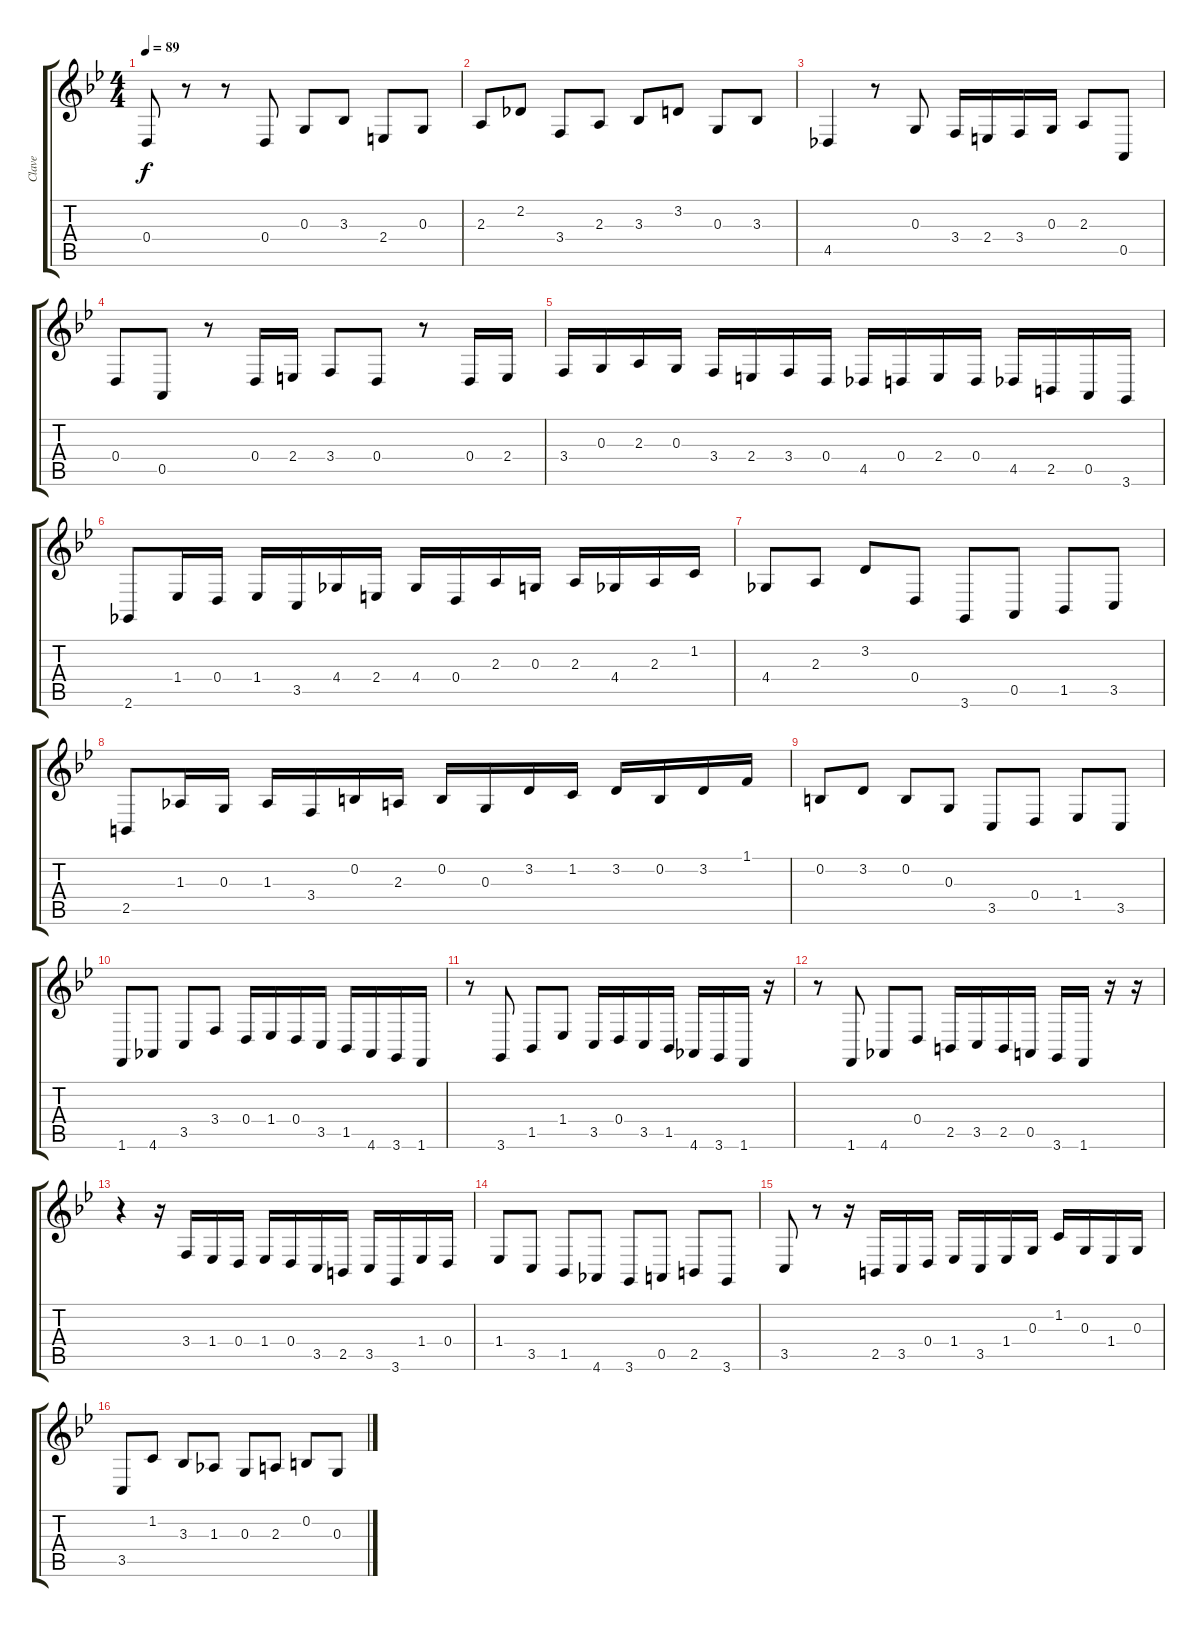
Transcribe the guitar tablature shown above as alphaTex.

\track ("Clave" "Clave") {instrument harpsichord}
\staff {score tabs}
\tuning (E4 B3 G3 D3 A2 E2) {hide}
\ts (4 4)
\tempo 89
\clef g2
\ks gminor
0.4.8{dy f} r.8 r.8 0.4.8 0.3.8 3.3.8 2.4.8 0.3.8 |
2.3.8 2.2.8 3.4.8 2.3.8 3.3.8 3.2.8 0.3.8 3.3.8 |
4.5.4 r.8 0.3.8 3.4.16 2.4.16 3.4.16 0.3.16 2.3.8 0.5.8 |
0.4.8 0.5.8 r.8 0.4.16 2.4.16 3.4.8 0.4.8 r.8 0.4.16 2.4.16 |
3.4.16 0.3.16 2.3.16 0.3.16 3.4.16 2.4.16 3.4.16 0.4.16 4.5.16 0.4.16 2.4.16 0.4.16 4.5.16 2.5.16 0.5.16 3.6.16 |
2.6.8 1.4.16 0.4.16 1.4.16 3.5.16 4.4.16 2.4.16 4.4.16 0.4.16 2.3.16 0.3.16 2.3.16 4.4.16 2.3.16 1.2.16 |
4.4.8 2.3.8 3.2.8 0.4.8 3.6.8 0.5.8 1.5.8 3.5.8 |
2.5.8 1.3.16 0.3.16 1.3.16 3.4.16 0.2.16 2.3.16 0.2.16 0.3.16 3.2.16 1.2.16 3.2.16 0.2.16 3.2.16 1.1.16 |
0.2.8 3.2.8 0.2.8 0.3.8 3.5.8 0.4.8 1.4.8 3.5.8 |
1.6.8 4.6.8 3.5.8 3.4.8 0.4.16 1.4.16 0.4.16 3.5.16 1.5.16 4.6.16 3.6.16 1.6.16 |
r.8 3.6.8 1.5.8 1.4.8 3.5.16 0.4.16 3.5.16 1.5.16 4.6.16 3.6.16 1.6.16 r.16 |
r.8 1.6.8 4.6.8 0.4.8 2.5.16 3.5.16 2.5.16 0.5.16 3.6.16 1.6.16 r.16 r.16 |
r.4 r.16 3.4.16 1.4.16 0.4.16 1.4.16 0.4.16 3.5.16 2.5.16 3.5.16 3.6.16 1.4.16 0.4.16 |
1.4.8 3.5.8 1.5.8 4.6.8 3.6.8 0.5.8 2.5.8 3.6.8 |
3.5.8 r.8 r.16 2.5.16 3.5.16 0.4.16 1.4.16 3.5.16 1.4.16 0.3.16 1.2.16 0.3.16 1.4.16 0.3.16 |
3.5.8 1.2.8 3.3.8 1.3.8 0.3.8 2.3.8 0.2.8 0.3.8
